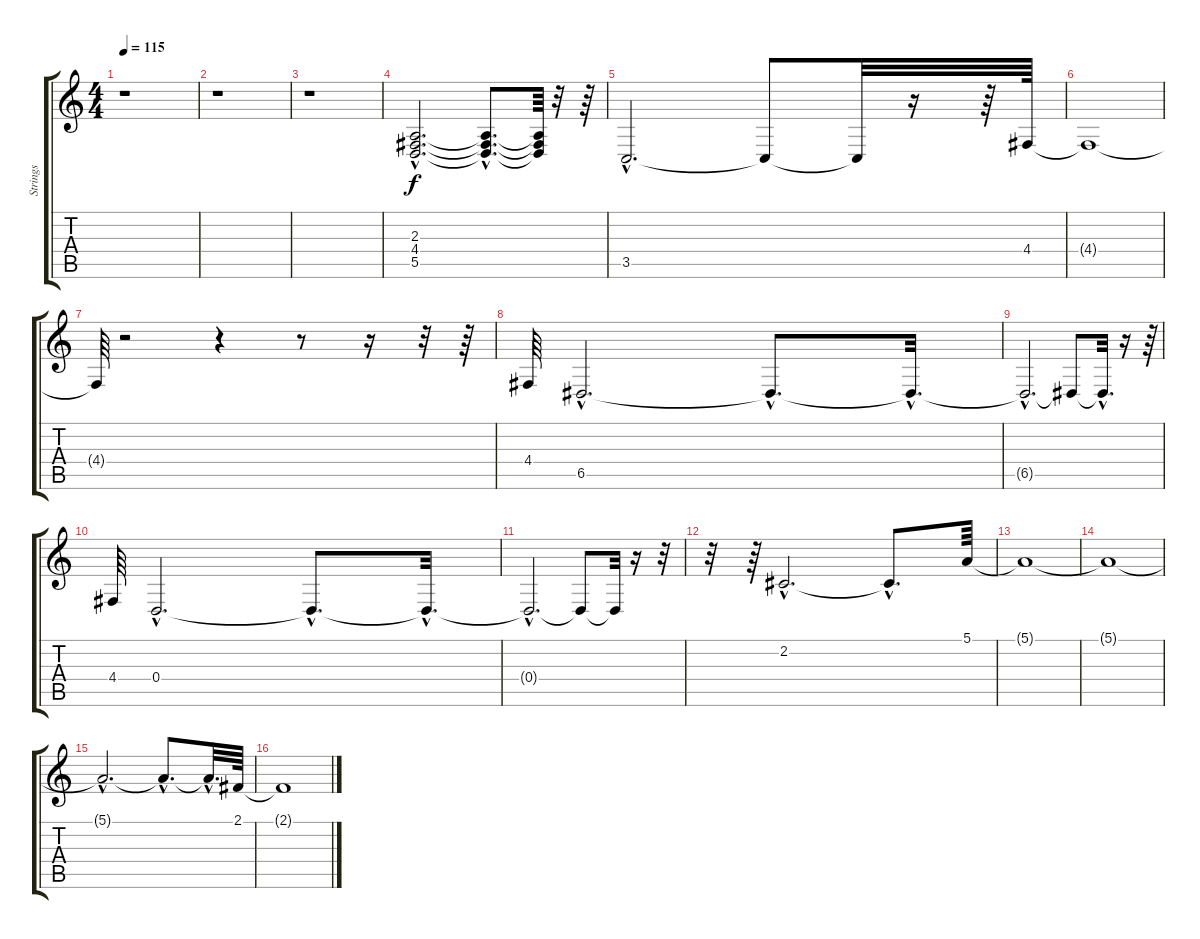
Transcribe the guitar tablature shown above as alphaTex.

\track ("Strings             " "Strings   ") {instrument acousticgrandpiano}
\staff {score tabs}
\tuning (E4 B3 G3 D3 A2 E2) {hide}
\ts (4 4)
\tempo 115
\clef g2
\ks c
r.1{dy f} |
r.1 |
r.1 |
(2.3{hac} 4.4{hac} 5.5{hac}).2{d} (2.3{hac t} 4.4{hac t} 5.5{hac t}).8{d} (2.3{t} 4.4{t} 5.5{t}).64 r.32 r.64 |
3.5{hac}.2{d} 3.5{t}.8 3.5{t}.32 r.16 r.64 4.4.64 |
4.4{t}.1 |
4.4{t}.64 r.2 r.4 r.8 r.16 r.32 r.64 |
4.4.64 6.5{hac}.2{d} 6.5{hac t}.8{d} 6.5{hac t}.32{d} |
6.5{hac t}.2{d} 6.5{t}.8 6.5{hac t}.32{d} r.16 r.64 |
4.4.64 0.4{hac}.2{d} 0.4{hac t}.8{d} 0.4{hac t}.32{d} |
0.4{hac t}.2{d} 0.4{t}.8 0.4{t}.32 r.16 r.32 |
r.32 r.64 2.2{hac}.2{d} 2.2{hac t}.8{d} 5.1.64 |
5.1{t}.1 |
5.1{t}.1 |
5.1{hac t}.2{d} 5.1{hac t}.8{d} 5.1{hac t}.32{d} 2.1.64 |
2.1{t}.1
